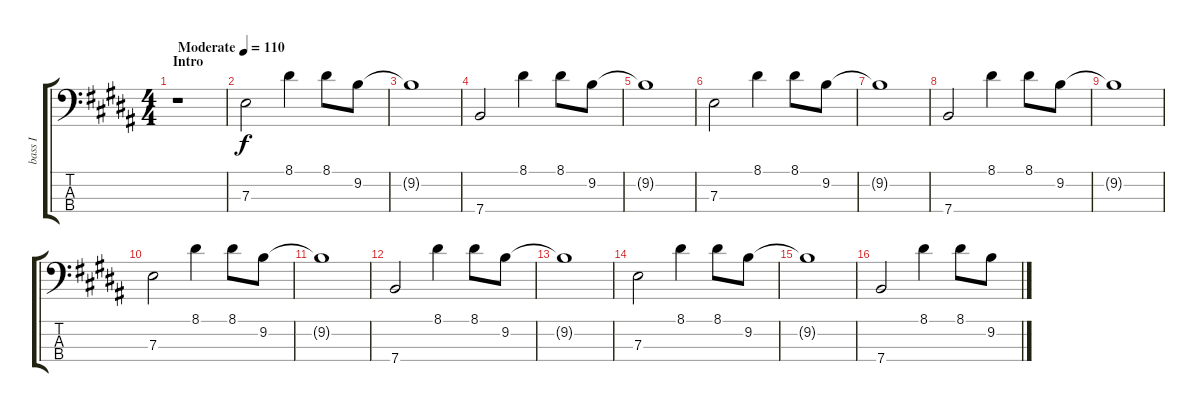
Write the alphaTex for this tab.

\track ("bass I" "bass I") {instrument electricbasspick}
\staff {score tabs}
\tuning (G2 D2 A1 E1) {hide}
\ts (4 4)
\section ("" "Intro")
\tempo (110 "Moderate")
\clef f4
\ks b
r.1{dy f instrument electricbasspick} |
7.3.2 8.1.4 8.1.8 9.2.8 |
9.2{t}.1 |
7.4.2 8.1.4 8.1.8 9.2.8 |
9.2{t}.1 |
7.3.2 8.1.4 8.1.8 9.2.8 |
9.2{t}.1 |
7.4.2 8.1.4 8.1.8 9.2.8 |
9.2{t}.1 |
7.3.2 8.1.4 8.1.8 9.2.8 |
9.2{t}.1 |
7.4.2 8.1.4 8.1.8 9.2.8 |
9.2{t}.1 |
7.3.2 8.1.4 8.1.8 9.2.8 |
9.2{t}.1 |
7.4.2 8.1.4 8.1.8 9.2.8
